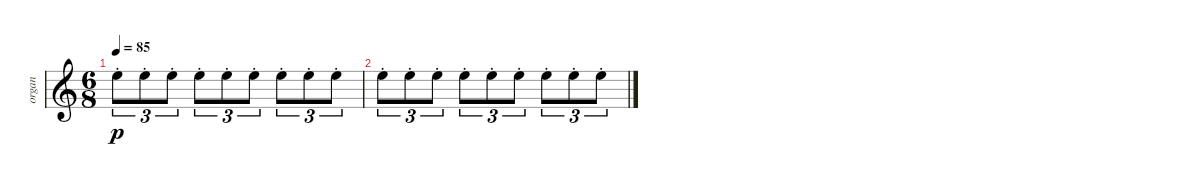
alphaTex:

\track ("organ" "organ") {instrument drawbarorgan}
\staff {score}
\tuning (E4 B3 G3 D3 A2 E2) {hide}
\ts (6 8)
\tempo 85
\clef g2
\ks c
12.1{st}.8{tu (3 2) dy p} 12.1{st}.8{tu (3 2)} 12.1{st}.8{tu (3 2)} 12.1{st}.8{tu (3 2)} 12.1{st}.8{tu (3 2)} 12.1{st}.8{tu (3 2)} 12.1{st}.8{tu (3 2)} 12.1{st}.8{tu (3 2)} 12.1{st}.8{tu (3 2)} |
12.1{st}.8{tu (3 2)} 12.1{st}.8{tu (3 2)} 12.1{st}.8{tu (3 2)} 12.1{st}.8{tu (3 2)} 12.1{st}.8{tu (3 2)} 12.1{st}.8{tu (3 2)} 12.1{st}.8{tu (3 2)} 12.1{st}.8{tu (3 2)} 12.1{st}.8{tu (3 2)}
